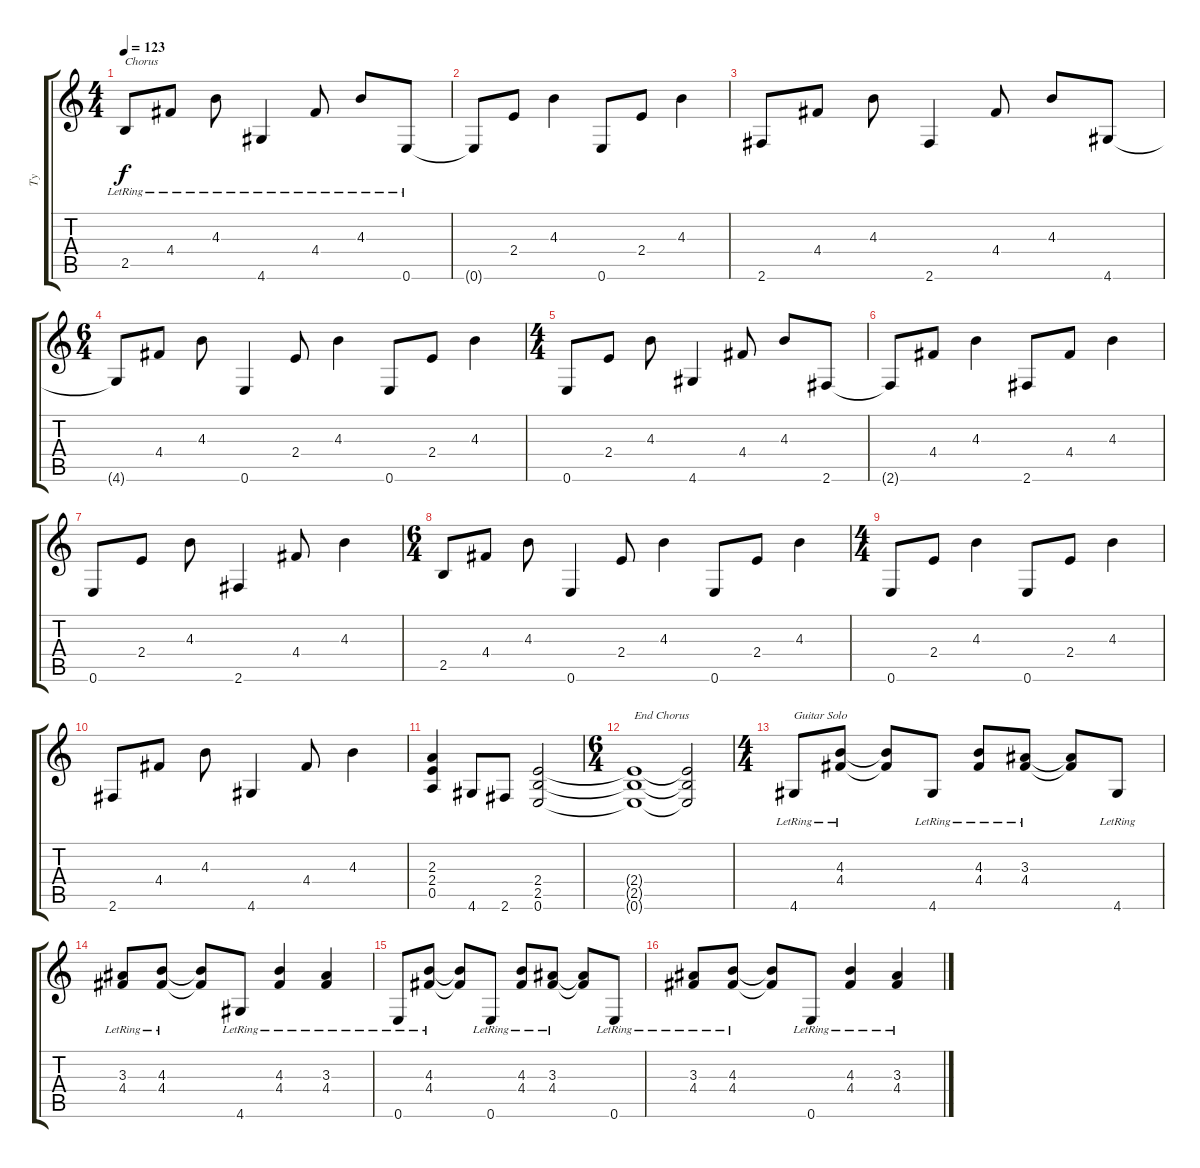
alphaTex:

\track ("Ty" "Ty") {instrument electricguitarclean}
\staff {score tabs}
\tuning (E4 B3 G3 D3 A2 E2) {hide}
\ts (4 4)
\tempo 123
\clef g2
\ks c
2.5{lr}.8{txt "Chorus" dy f} 4.4{lr}.8 4.3{lr}.8 4.6{lr}.4 4.4{lr}.8 4.3{lr}.8 0.6{lr}.8 |
0.6{t}.8 2.4.8 4.3.4 0.6.8 2.4.8 4.3.4 |
2.6.8 4.4.8 4.3.8 2.6.4 4.4.8 4.3.8 4.6.8 |
\ts (6 4)
4.6{t}.8 4.4.8 4.3.8 0.6.4 2.4.8 4.3.4 0.6.8 2.4.8 4.3.4 |
\ts (4 4)
0.6.8 2.4.8 4.3.8 4.6.4 4.4.8 4.3.8 2.6.8 |
2.6{t}.8 4.4.8 4.3.4 2.6.8 4.4.8 4.3.4 |
0.6.8 2.4.8 4.3.8 2.6.4 4.4.8 4.3.4 |
\ts (6 4)
2.5.8 4.4.8 4.3.8 0.6.4 2.4.8 4.3.4 0.6.8 2.4.8 4.3.4 |
\ts (4 4)
0.6.8 2.4.8 4.3.4 0.6.8 2.4.8 4.3.4 |
2.6.8 4.4.8 4.3.8 4.6.4 4.4.8 4.3.4 |
(2.3 2.4 0.5).4 4.6.8 2.6.8 (2.4 2.5 0.6).2 |
\ts (6 4)
(2.4{t} 2.5{t} 0.6{t}).1{txt "End Chorus"} (2.4{t} 2.5{t} 0.6{t}).2 |
\ts (4 4)
4.6{lr}.8{txt "Guitar Solo"} (4.3{lr} 4.4{lr}).8 (4.3{t} 4.4{t}).8 4.6{lr}.8 (4.3{lr} 4.4{lr}).8 (3.3{lr} 4.4{lr}).8 (3.3{t} 4.4{t}).8 4.6{lr}.8 |
(3.3 4.4{lr}).8 (4.3 4.4{lr}).8 (4.3{t} 4.4{t}).8 4.6{lr}.8 (4.3 4.4{lr}).4 (3.3 4.4{lr}).4 |
0.6{lr}.8 (4.3 4.4{lr}).8 (4.3{t} 4.4{t}).8 0.6{lr}.8 (4.3 4.4{lr}).8 (3.3 4.4{lr}).8 (3.3{t} 4.4{t}).8 0.6{lr}.8 |
(3.3 4.4{lr}).8 (4.3 4.4{lr}).8 (4.3{t} 4.4{t}).8 0.6{lr}.8 (4.3 4.4{lr}).4 (3.3 4.4{lr}).4
